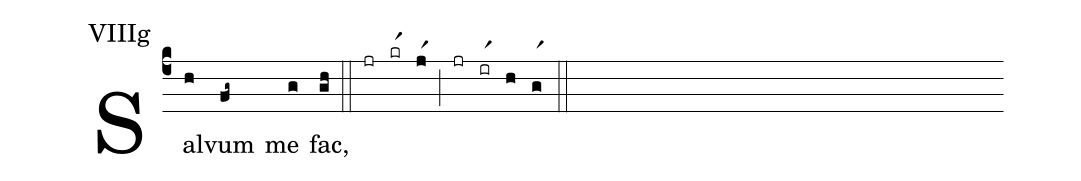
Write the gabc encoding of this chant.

annotation: VIIIg;
%%
(c4) Sal(h)vum(fg~) me(g) fac,(gh) (::) (jr)(krr1)(jr1)(;)(jr)(irr1)(h)(gr1)(::)
